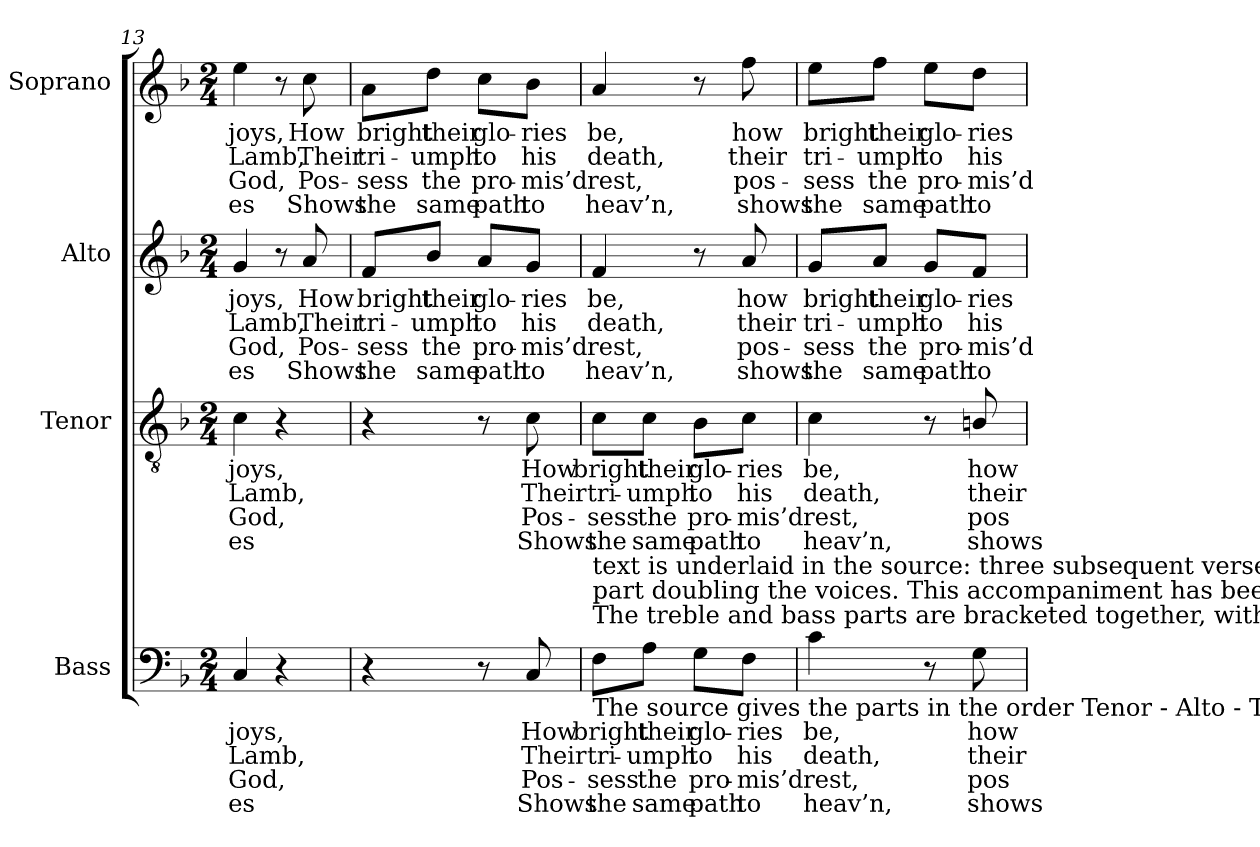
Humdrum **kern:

**kern	**text	**text	**text	**text	**kern	**text	**text	**text	**text	**kern	**text	**text	**text	**text	**kern	**text	**text	**text	**text
*part4	*part4	*part4	*part4	*part4	*part3	*part3	*part3	*part3	*part3	*part2	*part2	*part2	*part2	*part2	*part1	*part1	*part1	*part1	*part1
*staff4	*staff4	*staff4	*staff4	*staff4	*staff3	*staff3	*staff3	*staff3	*staff3	*staff2	*staff2	*staff2	*staff2	*staff2	*staff1	*staff1	*staff1	*staff1	*staff1
*I"Bass	*	*	*	*	*I"Tenor	*	*	*	*	*I"Alto	*	*	*	*	*I"Soprano	*	*	*	*
*I'B.	*	*	*	*	*I'T.	*	*	*	*	*I'A.	*	*	*	*	*I'S.	*	*	*	*
*clefF4	*	*	*	*	*clefGv2	*	*	*	*	*clefG2	*	*	*	*	*clefG2	*	*	*	*
*	*	*	*	*	*ITrd7c12	*	*	*	*	*	*	*	*	*	*	*	*	*	*
*k[b-]	*	*	*	*	*k[b-]	*	*	*	*	*k[b-]	*	*	*	*	*k[b-]	*	*	*	*
*F:	*	*	*	*	*F:	*	*	*	*	*F:	*	*	*	*	*F:	*	*	*	*
*M2/4	*	*	*	*	*M2/4	*	*	*	*	*M2/4	*	*	*	*	*M2/4	*	*	*	*
=13	=13	=13	=13	=13	=13	=13	=13	=13	=13	=13	=13	=13	=13	=13	=13	=13	=13	=13	=13
!	!LO:LY:b:color=#000000	!LO:LY:b:color=#000000	!LO:LY:b:color=#000000	!LO:LY:b:color=#000000	!	!	!	!	!	!	!	!	!	!	!	!	!	!	!
!	!	!	!	!	!	!LO:LY:b:color=#000000	!LO:LY:b:color=#000000	!LO:LY:b:color=#000000	!LO:LY:b:color=#000000	!	!	!	!	!	!	!	!	!	!
!	!	!	!	!	!	!	!	!	!	!	!LO:LY:b:color=#000000	!LO:LY:b:color=#000000	!LO:LY:b:color=#000000	!LO:LY:b:color=#000000	!	!	!	!	!
!	!	!	!	!	!	!	!	!	!	!	!	!	!	!	!	!LO:LY:b:color=#000000	!LO:LY:b:color=#000000	!LO:LY:b:color=#000000	!LO:LY:b:color=#000000
4Ci/	joys,	Lamb,	-God,	es	4Ci\	joys,	Lamb,	-God,	es	4gi/	joys,	Lamb,	-God,	es	4eei\	joys,	Lamb,	-God,	es
4r	.	.	.	.	4r	.	.	.	.	8r	.	.	.	.	8r	.	.	.	.
!	!	!	!	!	!	!	!	!	!	!	!LO:LY:b:color=#000000	!LO:LY:b:color=#000000	!LO:LY:b:color=#000000	!LO:LY:b:color=#000000	!	!	!	!	!
!	!	!	!	!	!	!	!	!	!	!	!	!	!	!	!	!LO:LY:b:color=#000000	!LO:LY:b:color=#000000	!LO:LY:b:color=#000000	!LO:LY:b:color=#000000
.	.	.	.	.	.	.	.	.	.	8ai/	How	Their	Pos-	-Shows	8cci\	How	Their	Pos-	-Shows
=14	=14	=14	=14	=14	=14	=14	=14	=14	=14	=14	=14	=14	=14	=14	=14	=14	=14	=14	=14
!	!	!	!	!	!	!	!	!	!	!	!LO:LY:b:color=#000000	!LO:LY:b:color=#000000	!LO:LY:b:color=#000000	!LO:LY:b:color=#000000	!	!	!	!	!
!	!	!	!	!	!	!	!	!	!	!	!	!	!	!	!	!LO:LY:b:color=#000000	!LO:LY:b:color=#000000	!LO:LY:b:color=#000000	!LO:LY:b:color=#000000
4r	.	.	.	.	4r	.	.	.	.	8fi/L	bright	tri-	sess	the	8ai\L	bright	tri-	sess	the
!	!	!	!	!	!	!	!	!	!	!	!LO:LY:b:color=#000000	!LO:LY:b:color=#000000	!LO:LY:b:color=#000000	!LO:LY:b:color=#000000	!	!	!	!	!
!	!	!	!	!	!	!	!	!	!	!	!	!	!	!	!	!LO:LY:b:color=#000000	!LO:LY:b:color=#000000	!LO:LY:b:color=#000000	!LO:LY:b:color=#000000
.	.	.	.	.	.	.	.	.	.	8b-i/J	their	-umph	the	same	8ddi\J	their	-umph	the	same
!	!	!	!	!	!	!	!	!	!	!	!LO:LY:b:color=#000000	!LO:LY:b:color=#000000	!LO:LY:b:color=#000000	!LO:LY:b:color=#000000	!	!	!	!	!
!	!	!	!	!	!	!	!	!	!	!	!	!	!	!	!	!LO:LY:b:color=#000000	!LO:LY:b:color=#000000	!LO:LY:b:color=#000000	!LO:LY:b:color=#000000
8r	.	.	.	.	8r	.	.	.	.	8ai/L	glo-	to	pro-	-path	8cci\L	glo-	to	pro-	-path
!	!LO:LY:b:color=#000000	!LO:LY:b:color=#000000	!LO:LY:b:color=#000000	!LO:LY:b:color=#000000	!	!	!	!	!	!	!	!	!	!	!	!	!	!	!
!	!	!	!	!	!	!LO:LY:b:color=#000000	!LO:LY:b:color=#000000	!LO:LY:b:color=#000000	!LO:LY:b:color=#000000	!	!	!	!	!	!	!	!	!	!
!	!	!	!	!	!	!	!	!	!	!	!LO:LY:b:color=#000000	!LO:LY:b:color=#000000	!LO:LY:b:color=#000000	!LO:LY:b:color=#000000	!	!	!	!	!
!	!	!	!	!	!	!	!	!	!	!	!	!	!	!	!	!LO:LY:b:color=#000000	!LO:LY:b:color=#000000	!LO:LY:b:color=#000000	!LO:LY:b:color=#000000
8Ci/	How	Their	Pos-	-Shows	8Ci\	How	Their	Pos-	-Shows	8gi/J	-ries	his	mis’d	to	8b-i\J	-ries	his	mis’d	to
!!LO:PB:g=z
=15	=15	=15	=15	=15	=15	=15	=15	=15	=15	=15	=15	=15	=15	=15	=15	=15	=15	=15	=15
!	!LO:LY:b:color=#000000	!LO:LY:b:color=#000000	!LO:LY:b:color=#000000	!LO:LY:b:color=#000000	!	!	!	!	!	!	!	!	!	!	!	!	!	!	!
!	!	!	!	!	!	!LO:LY:b:color=#000000	!LO:LY:b:color=#000000	!LO:LY:b:color=#000000	!LO:LY:b:color=#000000	!	!	!	!	!	!	!	!	!	!
!	!	!	!	!	!	!	!	!	!	!	!LO:LY:b:color=#000000	!LO:LY:b:color=#000000	!LO:LY:b:color=#000000	!LO:LY:b:color=#000000	!	!	!	!	!
!LO:TX:b:t=The source gives the parts in the order Tenor - Alto - Treble - Bass (labelled as such in the first piece in the book).	!	!	!	!	!	!	!	!	!	!	!	!	!	!	!	!	!	!	!
!LO:TX:t=The treble and bass parts are bracketed together, with small notes between them to fill in the harmony of a keyboard	!	!	!	!	!	!	!	!	!	!	!	!	!	!	!	!	!	!	!
!LO:TX:t=part doubling the voices. This accompaniment has been omitted from the present edition. Only the first verse of the	!	!	!	!	!	!	!	!	!	!	!	!	!	!	!	!	!	!	!
!LO:TX:t=text is underlaid in the source&colon; three subsequent verses have been added editorially.	!	!	!	!	!	!	!	!	!	!	!	!	!	!	!	!	!	!	!
!	!	!	!	!	!	!	!	!	!	!	!	!	!	!	!	!LO:LY:b:color=#000000	!LO:LY:b:color=#000000	!LO:LY:b:color=#000000	!LO:LY:b:color=#000000
8Fi\L	bright	tri-	sess	the	8Ci\L	bright	tri-	sess	the	4fi/	be,	death,	rest,	heav’n,	4ai/	be,	death,	rest,	heav’n,
!	!LO:LY:b:color=#000000	!LO:LY:b:color=#000000	!LO:LY:b:color=#000000	!LO:LY:b:color=#000000	!	!	!	!	!	!	!	!	!	!	!	!	!	!	!
!	!	!	!	!	!	!LO:LY:b:color=#000000	!LO:LY:b:color=#000000	!LO:LY:b:color=#000000	!LO:LY:b:color=#000000	!	!	!	!	!	!	!	!	!	!
8Ai\J	their	-umph	the	same	8Ci\J	their	-umph	the	same	.	.	.	.	.	.	.	.	.	.
!	!LO:LY:b:color=#000000	!LO:LY:b:color=#000000	!LO:LY:b:color=#000000	!LO:LY:b:color=#000000	!	!	!	!	!	!	!	!	!	!	!	!	!	!	!
!	!	!	!	!	!	!LO:LY:b:color=#000000	!LO:LY:b:color=#000000	!LO:LY:b:color=#000000	!LO:LY:b:color=#000000	!	!	!	!	!	!	!	!	!	!
8Gi\L	glo-	to	pro-	-path	8BB-i\L	glo-	to	pro-	-path	8r	.	.	.	.	8r	.	.	.	.
!	!LO:LY:b:color=#000000	!LO:LY:b:color=#000000	!LO:LY:b:color=#000000	!LO:LY:b:color=#000000	!	!	!	!	!	!	!	!	!	!	!	!	!	!	!
!	!	!	!	!	!	!LO:LY:b:color=#000000	!LO:LY:b:color=#000000	!LO:LY:b:color=#000000	!LO:LY:b:color=#000000	!	!	!	!	!	!	!	!	!	!
!	!	!	!	!	!	!	!	!	!	!	!LO:LY:b:color=#000000	!LO:LY:b:color=#000000	!LO:LY:b:color=#000000	!LO:LY:b:color=#000000	!	!	!	!	!
!	!	!	!	!	!	!	!	!	!	!	!	!	!	!	!	!LO:LY:b:color=#000000	!LO:LY:b:color=#000000	!LO:LY:b:color=#000000	!LO:LY:b:color=#000000
8Fi\J	-ries	his	mis’d	to	8Ci\J	-ries	his	mis’d	to	8ai/	how	their	pos-	-shows	8ffi\	how	their	pos-	-shows
=16	=16	=16	=16	=16	=16	=16	=16	=16	=16	=16	=16	=16	=16	=16	=16	=16	=16	=16	=16
!	!LO:LY:b:color=#000000	!LO:LY:b:color=#000000	!LO:LY:b:color=#000000	!LO:LY:b:color=#000000	!	!	!	!	!	!	!	!	!	!	!	!	!	!	!
!	!	!	!	!	!	!LO:LY:b:color=#000000	!LO:LY:b:color=#000000	!LO:LY:b:color=#000000	!LO:LY:b:color=#000000	!	!	!	!	!	!	!	!	!	!
!	!	!	!	!	!	!	!	!	!	!	!LO:LY:b:color=#000000	!LO:LY:b:color=#000000	!LO:LY:b:color=#000000	!LO:LY:b:color=#000000	!	!	!	!	!
!	!	!	!	!	!	!	!	!	!	!	!	!	!	!	!	!LO:LY:b:color=#000000	!LO:LY:b:color=#000000	!LO:LY:b:color=#000000	!LO:LY:b:color=#000000
4ci\	be,	death,	rest,	heav’n,	4Ci\	be,	death,	rest,	heav’n,	8gi/L	bright	tri-	sess	the	8eei\L	bright	tri-	sess	the
!	!	!	!	!	!	!	!	!	!	!	!LO:LY:b:color=#000000	!LO:LY:b:color=#000000	!LO:LY:b:color=#000000	!LO:LY:b:color=#000000	!	!	!	!	!
!	!	!	!	!	!	!	!	!	!	!	!	!	!	!	!	!LO:LY:b:color=#000000	!LO:LY:b:color=#000000	!LO:LY:b:color=#000000	!LO:LY:b:color=#000000
.	.	.	.	.	.	.	.	.	.	8ai/J	their	-umph	the	same	8ffi\J	their	-umph	the	same
!	!	!	!	!	!	!	!	!	!	!	!LO:LY:b:color=#000000	!LO:LY:b:color=#000000	!LO:LY:b:color=#000000	!LO:LY:b:color=#000000	!	!	!	!	!
!	!	!	!	!	!	!	!	!	!	!	!	!	!	!	!	!LO:LY:b:color=#000000	!LO:LY:b:color=#000000	!LO:LY:b:color=#000000	!LO:LY:b:color=#000000
8r	.	.	.	.	8r	.	.	.	.	8gi/L	glo-	to	pro-	-path	8eei\L	glo-	to	pro-	-path
!	!LO:LY:b:color=#000000	!LO:LY:b:color=#000000	!LO:LY:b:color=#000000	!LO:LY:b:color=#000000	!	!	!	!	!	!	!	!	!	!	!	!	!	!	!
!	!	!	!	!	!	!LO:LY:b:color=#000000	!LO:LY:b:color=#000000	!LO:LY:b:color=#000000	!LO:LY:b:color=#000000	!	!	!	!	!	!	!	!	!	!
!	!	!	!	!	!	!	!	!	!	!	!LO:LY:b:color=#000000	!LO:LY:b:color=#000000	!LO:LY:b:color=#000000	!LO:LY:b:color=#000000	!	!	!	!	!
!	!	!	!	!	!	!	!	!	!	!	!	!	!	!	!	!LO:LY:b:color=#000000	!LO:LY:b:color=#000000	!LO:LY:b:color=#000000	!LO:LY:b:color=#000000
8Gi\	how	their	pos-	-shows	8BBni/	how	their	pos-	-shows	8fi/J	-ries	his	mis’d	to	8ddi\J	-ries	his	mis’d	to
=	=	=	=	=	=	=	=	=	=	=	=	=	=	=	=	=	=	=	=
*-	*-	*-	*-	*-	*-	*-	*-	*-	*-	*-	*-	*-	*-	*-	*-	*-	*-	*-	*-
